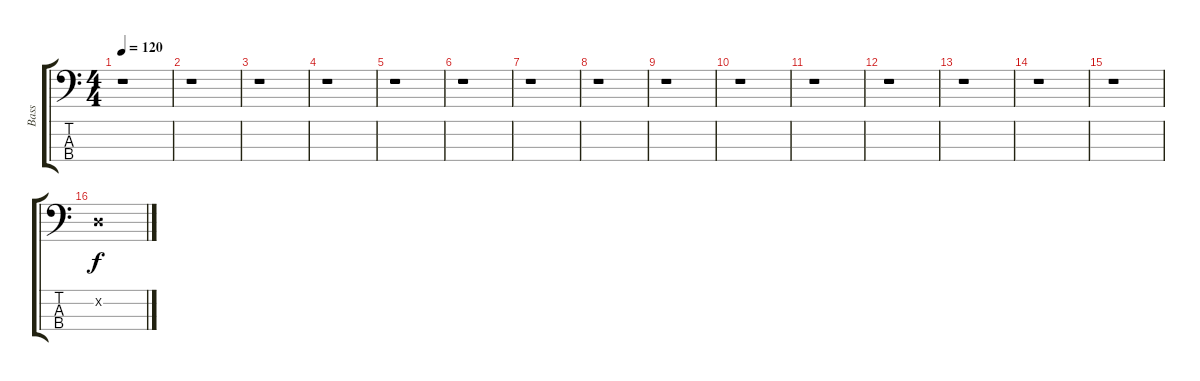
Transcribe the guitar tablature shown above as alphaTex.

\track ("Bass" "Bass") {instrument electricbassfinger}
\staff {score tabs}
\tuning (G2 D2 A1 E1) {hide}
\ts (4 4)
\tempo 120
\clef f4
\ks c
r.1{dy f instrument electricbassfinger} |
r.1 |
r.1 |
r.1 |
r.1 |
r.1 |
r.1 |
r.1 |
r.1 |
r.1 |
r.1 |
r.1 |
r.1 |
r.1 |
r.1 |
0.2{x}.1
